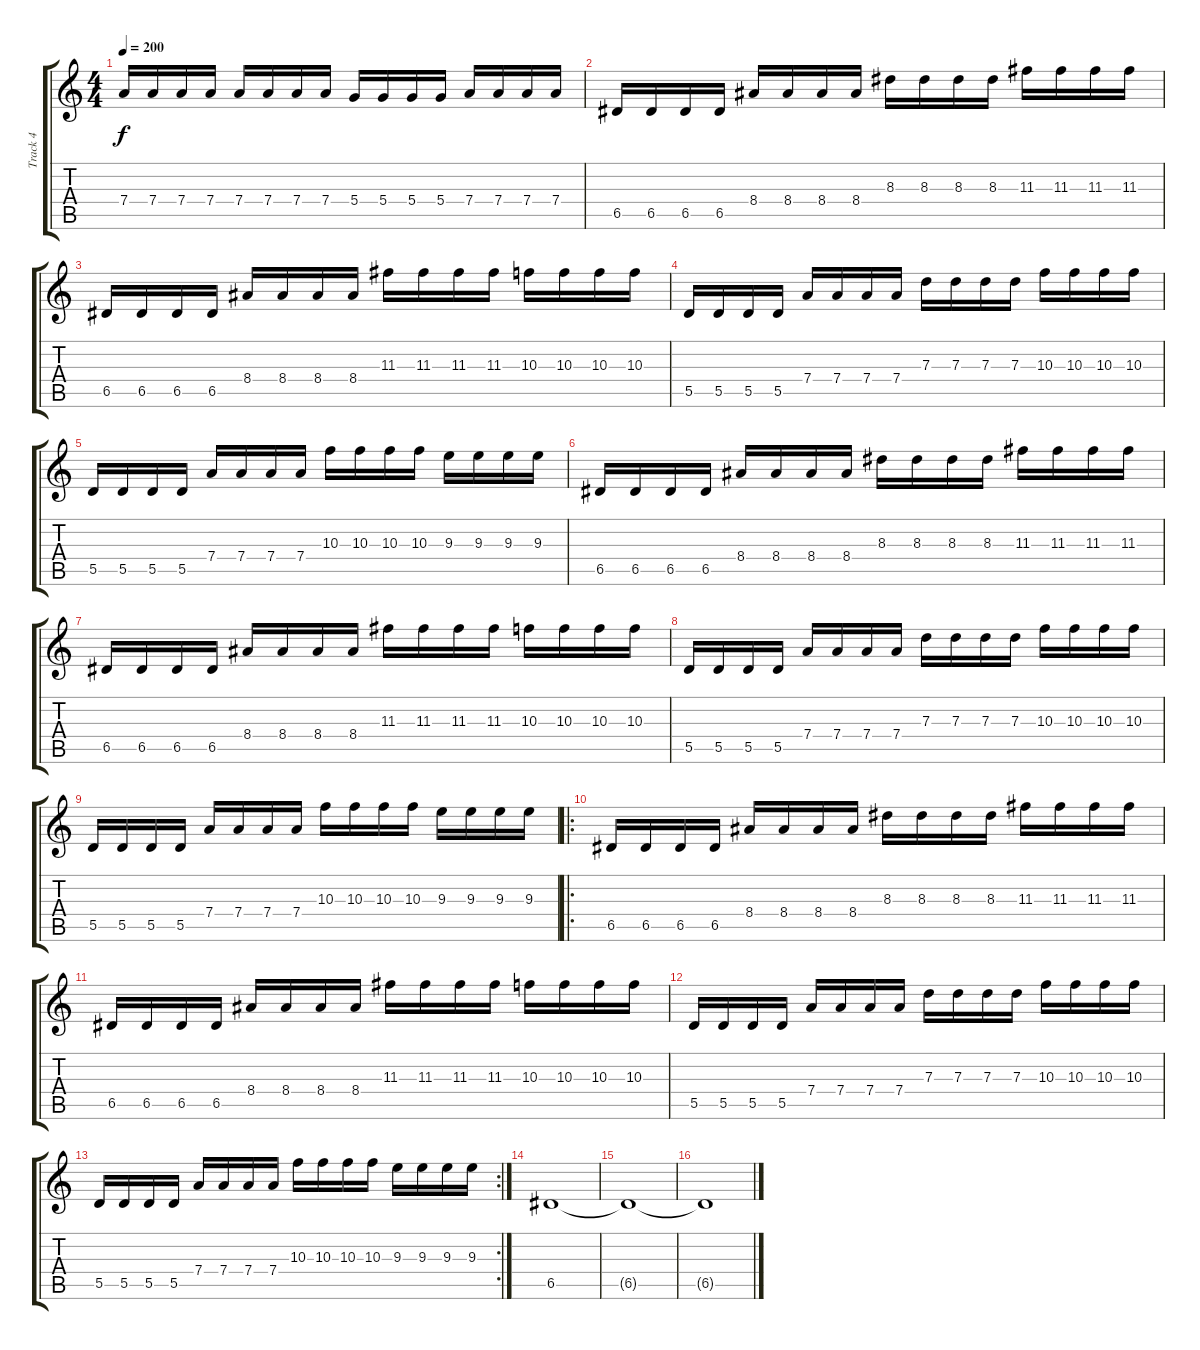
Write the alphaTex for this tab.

\track ("Track 4" "Track 4") {instrument distortionguitar}
\staff {score tabs}
\tuning (E4 B3 G3 D3 A2 E2) {hide}
\ts (4 4)
\tempo 200
\clef g2
\ks c
7.4.16{dy f} 7.4.16 7.4.16 7.4.16 7.4.16 7.4.16 7.4.16 7.4.16 5.4.16 5.4.16 5.4.16 5.4.16 7.4.16 7.4.16 7.4.16 7.4.16 |
6.5.16 6.5.16 6.5.16 6.5.16 8.4.16 8.4.16 8.4.16 8.4.16 8.3.16 8.3.16 8.3.16 8.3.16 11.3.16 11.3.16 11.3.16 11.3.16 |
6.5.16 6.5.16 6.5.16 6.5.16 8.4.16 8.4.16 8.4.16 8.4.16 11.3.16 11.3.16 11.3.16 11.3.16 10.3.16 10.3.16 10.3.16 10.3.16 |
5.5.16 5.5.16 5.5.16 5.5.16 7.4.16 7.4.16 7.4.16 7.4.16 7.3.16 7.3.16 7.3.16 7.3.16 10.3.16 10.3.16 10.3.16 10.3.16 |
5.5.16 5.5.16 5.5.16 5.5.16 7.4.16 7.4.16 7.4.16 7.4.16 10.3.16 10.3.16 10.3.16 10.3.16 9.3.16 9.3.16 9.3.16 9.3.16 |
6.5.16 6.5.16 6.5.16 6.5.16 8.4.16 8.4.16 8.4.16 8.4.16 8.3.16 8.3.16 8.3.16 8.3.16 11.3.16 11.3.16 11.3.16 11.3.16 |
6.5.16 6.5.16 6.5.16 6.5.16 8.4.16 8.4.16 8.4.16 8.4.16 11.3.16 11.3.16 11.3.16 11.3.16 10.3.16 10.3.16 10.3.16 10.3.16 |
5.5.16 5.5.16 5.5.16 5.5.16 7.4.16 7.4.16 7.4.16 7.4.16 7.3.16 7.3.16 7.3.16 7.3.16 10.3.16 10.3.16 10.3.16 10.3.16 |
5.5.16 5.5.16 5.5.16 5.5.16 7.4.16 7.4.16 7.4.16 7.4.16 10.3.16 10.3.16 10.3.16 10.3.16 9.3.16 9.3.16 9.3.16 9.3.16 |
\ro
6.5.16 6.5.16 6.5.16 6.5.16 8.4.16 8.4.16 8.4.16 8.4.16 8.3.16 8.3.16 8.3.16 8.3.16 11.3.16 11.3.16 11.3.16 11.3.16 |
6.5.16 6.5.16 6.5.16 6.5.16 8.4.16 8.4.16 8.4.16 8.4.16 11.3.16 11.3.16 11.3.16 11.3.16 10.3.16 10.3.16 10.3.16 10.3.16 |
5.5.16 5.5.16 5.5.16 5.5.16 7.4.16 7.4.16 7.4.16 7.4.16 7.3.16 7.3.16 7.3.16 7.3.16 10.3.16 10.3.16 10.3.16 10.3.16 |
\rc 2
5.5.16 5.5.16 5.5.16 5.5.16 7.4.16 7.4.16 7.4.16 7.4.16 10.3.16 10.3.16 10.3.16 10.3.16 9.3.16 9.3.16 9.3.16 9.3.16 |
6.5.1 |
6.5{t}.1 |
6.5{t}.1
